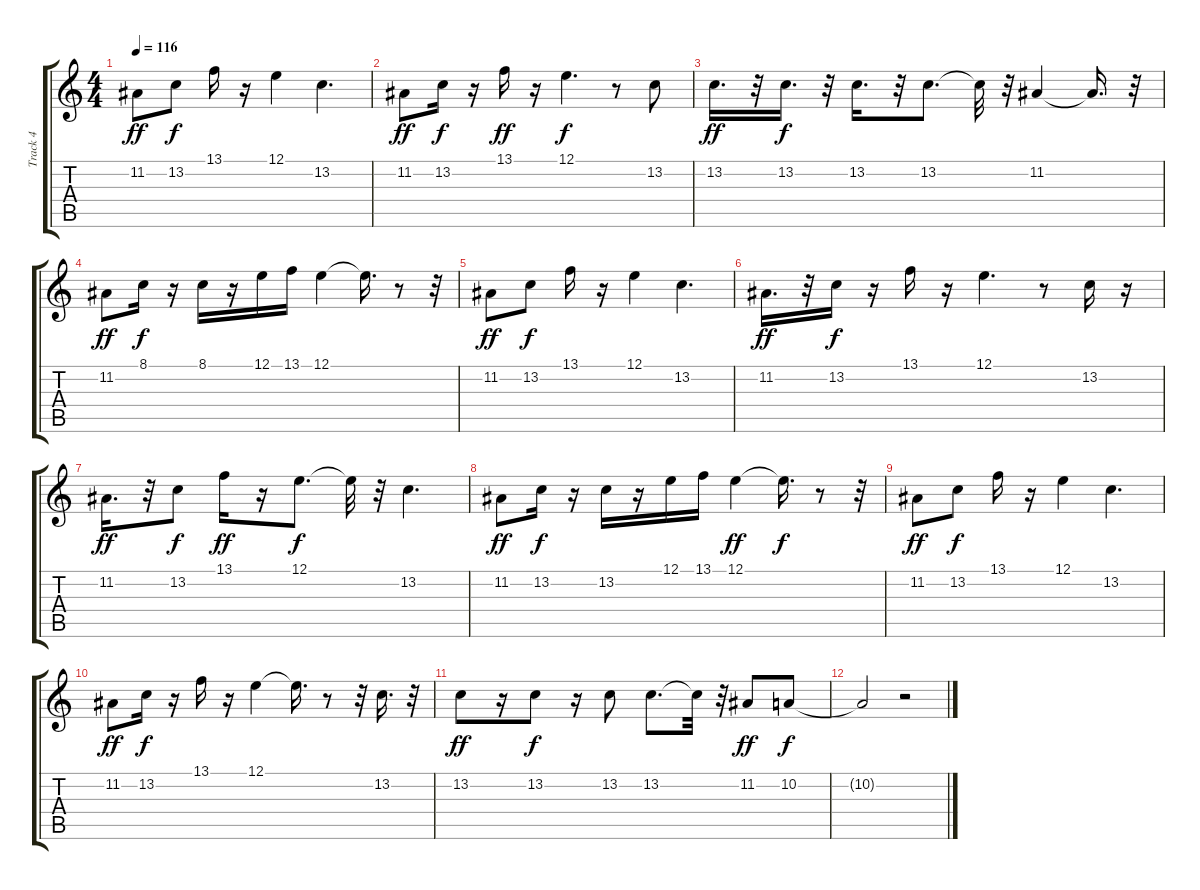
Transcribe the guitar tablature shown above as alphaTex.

\track ("Track 4" "Track 4") {instrument oboe}
\staff {score tabs}
\tuning (E4 B3 G3 D3 A2 E2) {hide}
\ts (4 4)
\tempo 116
\clef g2
\ks c
11.2.8{dy ff} 13.2.8{dy f} 13.1.16 r.16 12.1.4 13.2.4{d} |
11.2.8{dy ff} 13.2.16{dy f} r.16 13.1.16{dy ff} r.16 12.1.4{d dy f} r.8 13.2.8 |
13.2.16{d dy ff} r.32 13.2.16{d dy f} r.32 13.2.16{d} r.32 13.2.8{d} 13.2{t}.32 r.32 11.2.4 11.2{t}.16{d} r.32 |
11.2.8{dy ff} 8.1.16{dy f} r.16 8.1.16 r.16 12.1.16 13.1.16 12.1.4 12.1{t}.16{d} r.8 r.32 |
11.2.8{dy ff} 13.2.8{dy f} 13.1.16 r.16 12.1.4 13.2.4{d} |
11.2.16{d dy ff} r.32 13.2.16{dy f} r.16 13.1.16 r.16 12.1.4{d} r.8 13.2.16 r.16 |
11.2.16{d dy ff} r.32 13.2.8{dy f} 13.1.16{dy ff} r.16 12.1.8{d dy f} 12.1{t}.32 r.32 13.2.4{d} |
11.2.8{dy ff} 13.2.16{dy f} r.16 13.2.16 r.16 12.1.16 13.1.16 12.1.4{dy ff} 12.1{t}.16{d dy f} r.8 r.32 |
11.2.8{dy ff} 13.2.8{dy f} 13.1.16 r.16 12.1.4 13.2.4{d} |
11.2.8{dy ff} 13.2.16{dy f} r.16 13.1.16 r.16 12.1.4 12.1{t}.16{d} r.8 r.32 13.2.16{d} r.32 |
13.2.8{dy ff} r.16 13.2.8{dy f} r.16 13.2.8 13.2.8{d} 13.2{t}.32 r.32 11.2.8{dy ff} 10.2.8{dy f} |
10.2{t}.2 r.2
